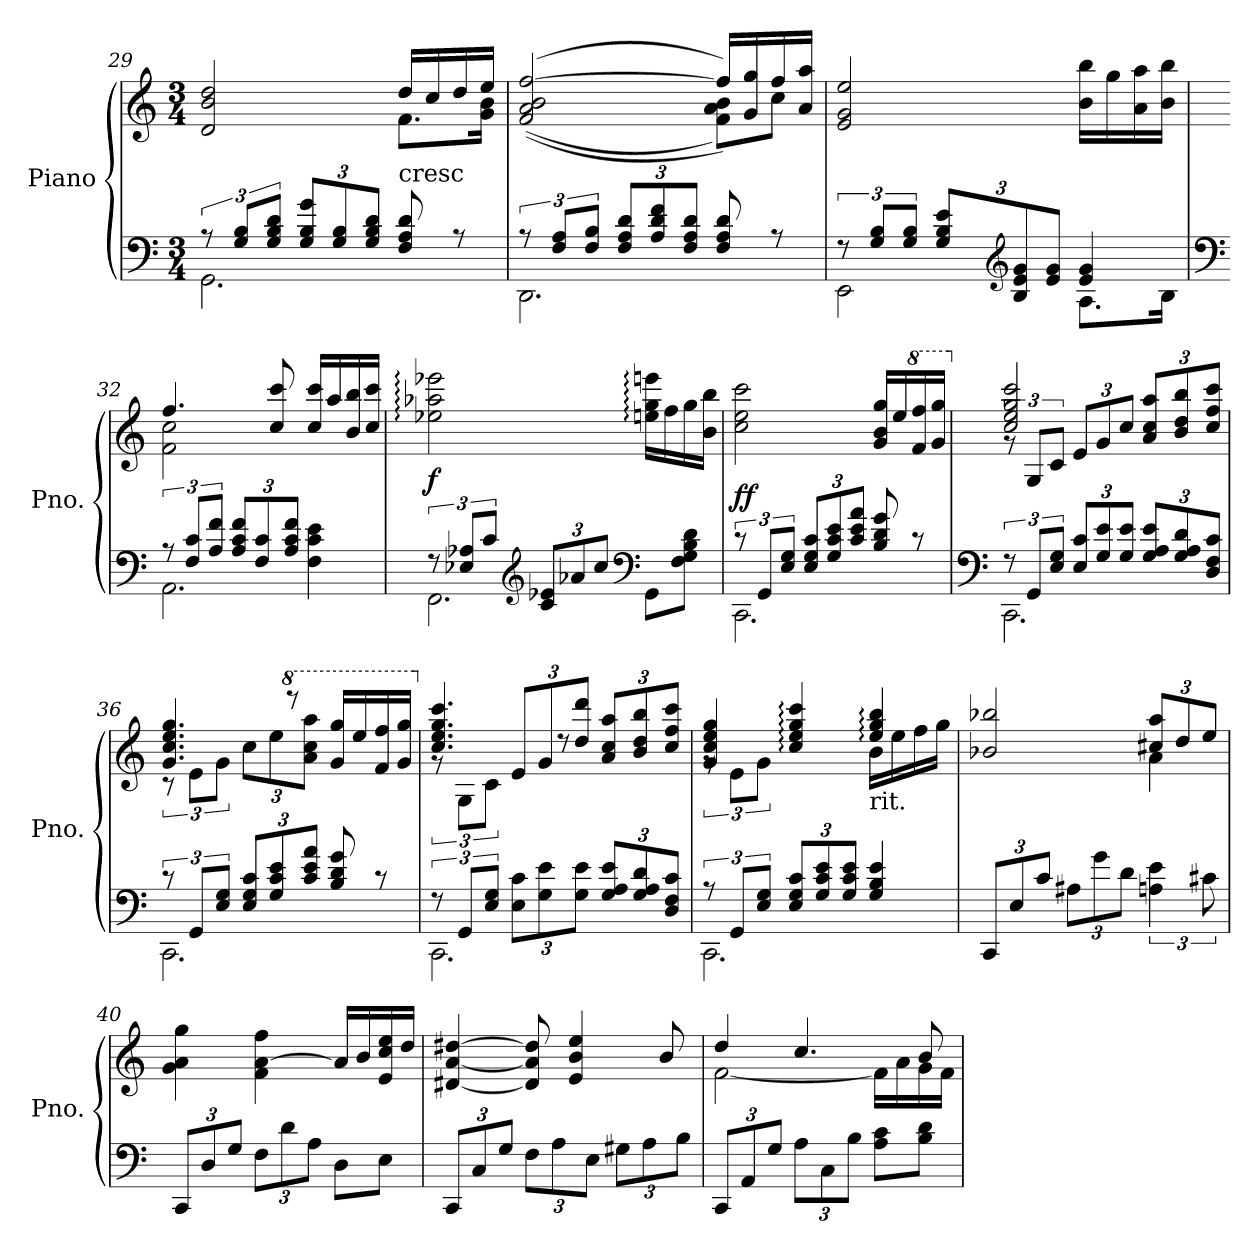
**kern	**kern	**dynam
*part1	*part1	*part1
*staff2	*staff1	*staff1/2
*I"Piano	*	*
*I'Pno.	*	*
!!LO:PB:g=z
*clefF4	*clefG2	*
*k[]	*k[]	*
*M3/4	*M3/4	*
=29	=29	=29
*^	*^	*
12r	2.GG\	2d/ 2b/ 2dd/	2ryy	.
12G/ 12B/L	.	.	.	.
12G/ 12B/ 12d/J	.	.	.	.
*Xbrackettup	*	*	*	*
12G/ 12B/ 12g/L	.	.	.	.
12G/ 12B/	.	.	.	.
12G/ 12B/ 12d/J	.	.	.	.
!LO:TX:a:t=cresc	!	!	!	!
8F/ 8A/ 8d/	.	16dd/LL	8.f\L	.
.	.	16cc/	.	.
8r	.	16dd/	.	.
.	.	16ee/JJ	16g\ 16b\Jk	.
=30	=30	=30	=30	=30
*brackettup	*	*	*	*
12r	2.DD\	(((2f/ 2a/ 2b/ [2ff/	2ryy	.
12F/ 12A/L	.	.	.	.
12F/ 12B/J	.	.	.	.
*Xbrackettup	*	*	*	*
12F/ 12A/ 12d/L	.	.	.	.
12A/ 12d/ 12f/	.	.	.	.
12F/ 12A/ 12d/J	.	.	.	.
8F/ 8A/ 8d/	.	16ff/LL]))	8f\ 8a\ 8b\L)	.
.	.	16g/ 16gg/	.	.
8r	.	16ff/	8cc\J	.
.	.	16a/ 16aa/JJ	.	.
*	*	*v	*v	*
=31	=31	=31	=31
*brackettup	*	*	*
12r	2EE\	2e/ 2g/ 2ee/	.
12G/ 12B/L	.	.	.
12G/ 12B/J	.	.	.
*Xbrackettup	*	*	*
12G/ 12B/ 12e/L	.	.	.
*clefG2	*	*	*
12B/ 12e/ 12g/	.	.	.
12e/ 12g/J	.	.	.
4e/ 4g/	8.A\L	16b\ 16bb\LL	.
.	.	16gg\	.
.	.	16a\ 16aa\	.
.	16B\Jk	16b\ 16bb\JJ	.
!!LO:LB:g=z
=32	=32	=32	=32
*clefF4	*	*	*
*brackettup	*	*	*
*	*	*^	*
12r	2.AA\	4.ff/	2f\ 2cc\	.
12F/ 12c/L	.	.	.	.
12A/ 12f/J	.	.	.	.
*Xbrackettup	*	*	*	*
12A/ 12c/ 12f/L	.	.	.	.
12F/ 12c/	.	.	.	.
.	.	8cc/ 8ccc/	.	.
12A/ 12c/ 12f/J	.	.	.	.
4F\ 4c\ 4e\	.	16cc/ 16ccc/LL	4ryy	.
.	.	16aa/	.	.
.	.	16b/ 16bb/	.	.
.	.	16cc/ 16ccc/JJ	.	.
*	*	*v	*v	*
=33	=33	=33	=33
*brackettup	*	*	*
!	!	!	!LO:DY:a=2
12r	2.FF\	2ee-X\: 2aa-X\: 2eee-X\:	f
12E-X/ 12A-X/L	.	.	.
12c/J	.	.	.
*clefG2	*	*	*
*Xbrackettup	*	*	*
12c/ 12e-X/L	.	.	.
12a-X/	.	.	.
12cc/J	.	.	.
*clefF4	*	*	*
8GG\L	.	16een\: 16gg\: 16eeen\:LL	.
.	.	16ff\	.
8F\ 8G\ 8B\ 8d\J	.	16gg\	.
.	.	16b\ 16bb\JJ	.
=34	=34	=34	=34
*brackettup	*	*	*
!	!	!	!LO:DY:a=2
12r	2.CC\	2cc\ 2ee\ 2ccc\	ff
12GG/L	.	.	.
12E/ 12G/J	.	.	.
*Xbrackettup	*	*	*
12E/ 12G/ 12c/L	.	.	.
12G/ 12c/ 12e/	.	.	.
12c/ 12e/ 12a/J	.	.	.
8B/ 8d/ 8g/	.	16g/ 16b/ 16gg/LL	.
.	.	16ee/	.
*	*	*8va	*
8r	.	16ff/ 16fff/	.
.	.	16gg/ 16ggg/JJ	.
!!LO:LB:g=z
=35	=35	=35	=35
*clefF4	*	*	*
*brackettup	*	*	*
*	*	*X8va	*
*	*	*^	*
12r	2.CC\	2cc/ 2ee/ 2gg/ 2ccc/	12rg	.
12GG/L	.	.	12G/L	.
12E/ 12G/J	.	.	12c/J	.
*Xbrackettup	*	*	*Xbrackettup	*
12E/ 12c/L	.	.	12e/L	.
12G/ 12e/	.	.	12g/	.
12G/ 12e/J	.	.	12cc/J	.
12G/ 12A/ 12e/L	.	12a/ 12cc/ 12aa/L	4ryy	.
12G/ 12A/ 12d/	.	12b/ 12dd/ 12bb/	.	.
12D/ 12F/ 12c/J	.	12cc/ 12ff/ 12ccc/J	.	.
=36	=36	=36	=36	=36
*brackettup	*	*	*brackettup	*
12r	2.CC\	4.g/ 4.cc/ 4.ee/ 4.gg/	12r	.
12GG/L	.	.	12e\L	.
12E/ 12G/J	.	.	12g\J	.
*Xbrackettup	*	*	*Xbrackettup	*
12E/ 12G/ 12c/L	.	.	12cc\L	.
12G/ 12c/ 12e/	.	.	12ee\	.
*	*	*8va	*	*
.	.	8r	.	.
12c/ 12e/ 12a/J	.	.	12aa\ 12ccc\ 12aaa\J	.
8B/ 8d/ 8g/	.	16gg/ 16ggg/LL	4ryy	.
.	.	16eee/	.	.
8r	.	16ff/ 16fff/	.	.
.	.	16gg/ 16ggg/JJ	.	.
=37	=37	=37	=37	=37
*brackettup	*	*	*	*
*	*	*X8va	*	*
*	*	*	*brackettup	*
12r	2.CC\	4.cc/ 4.ee/ 4.gg/ 4.ccc/	12rg	.
12GG/L	.	.	12G\L	.
12E/ 12G/J	.	.	12c\J	.
*Xbrackettup	*	*	*Xbrackettup	*
12E\ 12c\L	.	.	12e/L	.
12G\ 12e\	.	.	12g/	.
.	.	8r	.	.
12G\ 12e\J	.	.	12dd/ 12ddd/J	.
12G/ 12A/ 12e/L	.	12a/ 12cc/ 12aa/L	4ryy	.
12G/ 12A/ 12d/	.	12b/ 12dd/ 12bb/	.	.
12D/ 12F/ 12c/J	.	12cc/ 12ff/ 12ccc/J	.	.
!!LO:LB:g=z	!!
=38	=38	=38	=38	=38
*brackettup	*	*	*brackettup	*
12r	2.CC\	4g/ 4cc/ 4ee/ 4gg/	12rg	.
12GG/L	.	.	12e\L	.
12E/ 12G/J	.	.	12g\J	.
*Xbrackettup	*	*	*	*
12E/ 12G/ 12c/L	.	4cc/: 4ee/: 4gg/: 4ccc/:	4ryy	.
12G/ 12c/ 12e/	.	.	.	.
12G/ 12c/ 12e/J	.	.	.	.
!	!	!LO:TX:b:t=rit.	!	!
4G/ 4B/ 4e/	.	4ee/: 4gg/: 4bb/:	16b\LL	.
.	.	.	16ee\	.
.	.	.	16ff\	.
.	.	.	16gg\JJ	.
*v	*v	*	*	*
=39	=39	=39	=39
12CC/L	2b-X/ 2bb-X/	2ryy	.
12E/	.	.	.
12c/J	.	.	.
12A#X\L	.	.	.
12g\	.	.	.
12d\J	.	.	.
*brackettup	*Xbrackettup	*	*
6An\ 6e\	12cc#X/ 12aa/L	4a\	.
.	12dd/	.	.
12c#X\	12ee/J	.	.
*	*v	*v	*
=40	=40	=40
*Xbrackettup	*	*
12CC/L	4g\ 4a\ 4gg\	.
12D/	.	.
12G/J	.	.
12F\L	4f\ [4a\ 4ff\	.
12d\	.	.
12A\J	.	.
8D\L	16a/LL]	.
.	16b/	.
8E\J	16e/ 16cc/ 16ee/	.
.	16dd/JJ	.
!!LO:LB:g=z
=41	=41	=41
12CC/L	[4d#X/ [4a/ [4dd#X/	.
12C/	.	.
12G/J	.	.
12F\L	8d#/] 8a/] 8dd#/]	.
12A\	.	.
.	4e/ 4b/ 4ee/	.
12E\J	.	.
12G#X\L	.	.
12A\	.	.
.	8b/	.
12B\J	.	.
=42	=42	=42
*	*^	*
12CC/L	4dd/	[2f\	.
12AA/	.	.	.
12G/J	.	.	.
12A\L	4.cc/	.	.
12C\	.	.	.
12B\J	.	.	.
8A\ 8c\L	.	16f\LL]	.
.	.	16a\	.
8B\ 8d\J	8b/	16g\	.
.	.	16f\JJ	.
*	*v	*v	*
=	=	=
*-	*-	*-
